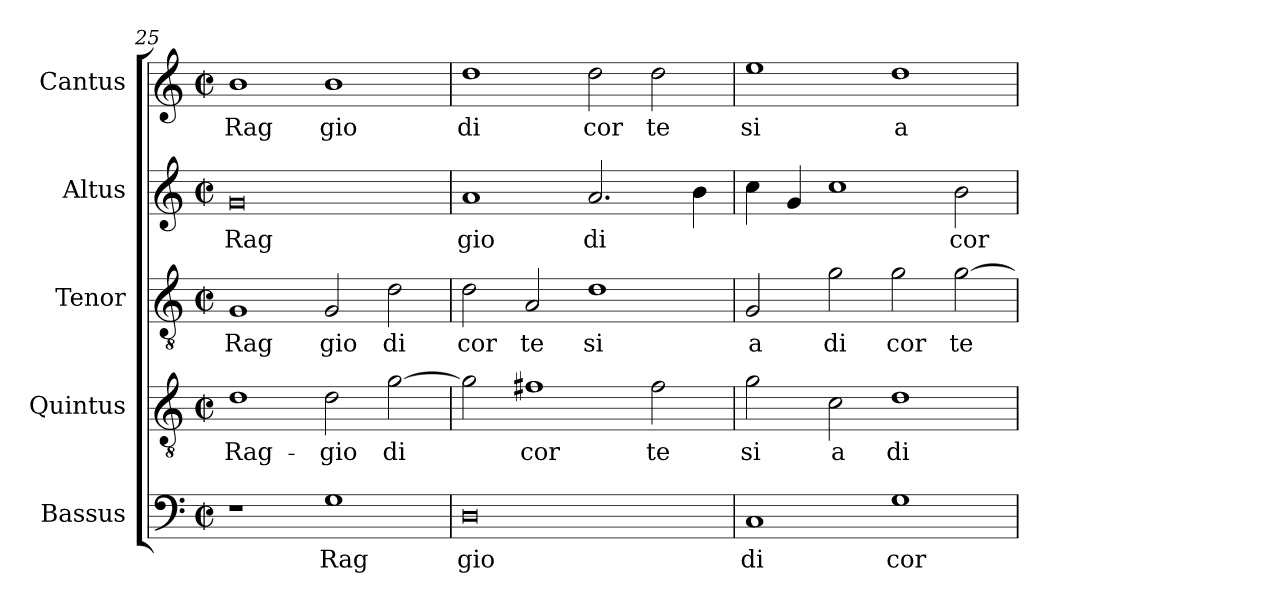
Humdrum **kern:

**kern	**text	**kern	**text	**kern	**text	**kern	**text	**kern	**text
*part5	*part5	*part4	*part4	*part3	*part3	*part2	*part2	*part1	*part1
*staff5	*staff5	*staff4	*staff4	*staff3	*staff3	*staff2	*staff2	*staff1	*staff1
*I"Bassus	*	*I"Quintus	*	*I"Tenor	*	*I"Altus	*	*I"Cantus	*
*clefF4	*	*clefGv2	*	*clefGv2	*	*clefG2	*	*clefG2	*
*k[]	*	*k[]	*	*k[]	*	*k[]	*	*k[]	*
*C:	*	*C:	*	*C:	*	*C:	*	*C:	*
*M2/2	*	*M2/2	*	*M2/2	*	*M2/2	*	*M2/2	*
*met(c|)	*	*met(c|)	*	*met(c|)	*	*met(c|)	*	*met(c|)	*
=25	=25	=25	=25	=25	=25	=25	=25	=25	=25
!	!	!	!LO:LY:b:cj	!	!LO:LY:b:cj	!	!LO:LY:b:cj	!	!LO:LY:b:cj
1r	.	1d	Rag-	1G	Rag	0g	Rag	1b	Rag
!	!LO:LY:b:cj	!	!LO:LY:b:cj	!	!LO:LY:b:cj	!	!	!	!LO:LY:b:cj
1G	Rag	2d\	-gio	2G/	gio	.	.	1b	gio
!	!	!	!LO:LY:b:cj	!	!LO:LY:b:cj	!	!	!	!
.	.	[<2g\	di	2d\	di	.	.	.	.
!!LO:LB:g=z
=26	=26	=26	=26	=26	=26	=26	=26	=26	=26
!	!LO:LY:b:cj	!	!LO:LY:b:cj	!	!LO:LY:b:cj	!	!LO:LY:b:cj	!	!LO:LY:b:cj
0D	gio	2g\]	.	2d\	cor	1a	gio	1dd	di
!	!	!	!LO:LY:b:cj	!	!LO:LY:b:cj	!	!	!	!
.	.	1f#X	cor	2A/	te	.	.	.	.
!	!	!	!	!	!LO:LY:b:cj	!	!LO:LY:b:cj	!	!LO:LY:b:cj
.	.	.	.	1d	si	2.a/	di	2dd\	cor
!	!	!	!LO:LY:b:cj	!	!	!	!	!	!LO:LY:b:cj
.	.	2f#\	te	.	.	.	.	2dd\	te
!	!	!	!	!	!	!	!LO:LY:b:cj	!	!
.	.	.	.	.	.	4b\	.	.	.
=27	=27	=27	=27	=27	=27	=27	=27	=27	=27
!	!LO:LY:b:cj	!	!LO:LY:b:cj	!	!LO:LY:b:cj	!	!LO:LY:b:cj	!	!LO:LY:b:cj
1C	di	2g\	si	2G/	a	4cc\	.	1ee	si
!	!	!	!	!	!	!	!LO:LY:b:cj	!	!
.	.	.	.	.	.	4g/	.	.	.
!	!	!	!LO:LY:b:cj	!	!LO:LY:b:cj	!	!LO:LY:b:cj	!	!
.	.	2c\	a	2g\	di	1cc	.	.	.
!	!LO:LY:b:cj	!	!LO:LY:b:cj	!	!LO:LY:b:cj	!	!	!	!LO:LY:b:cj
1G	cor	1d	di	2g\	cor	.	.	1dd	a
!	!	!	!	!	!LO:LY:b:cj	!	!LO:LY:b:cj	!	!
.	.	.	.	[>2g\	te	2b\	cor-	.	.
=	=	=	=	=	=	=	=	=	=
*-	*-	*-	*-	*-	*-	*-	*-	*-	*-
